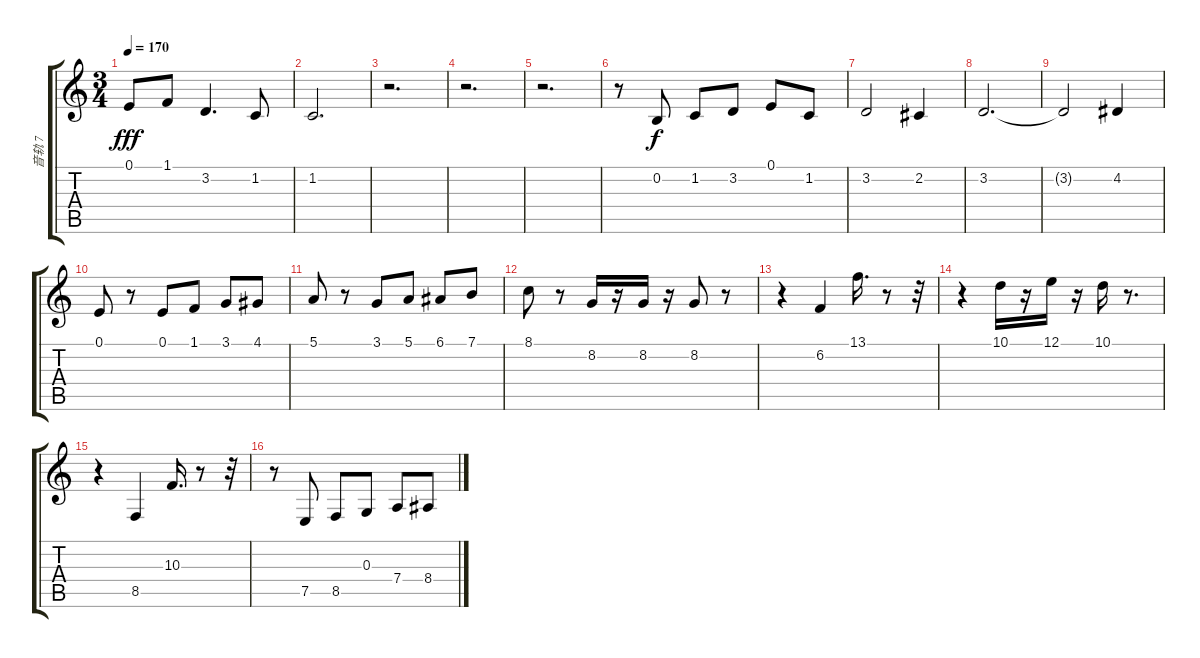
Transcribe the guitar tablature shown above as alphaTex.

\track ("音轨 7" "音轨 7") {instrument stringensemble1}
\staff {score tabs}
\tuning (E4 B3 G3 D3 A2 E2) {hide}
\ts (3 4)
\tempo 170
\clef g2
\ks c
0.1.8{dy fff} 1.1.8 3.2.4{d} 1.2.8 |
1.2.2{d} |
r.2{d} |
r.2{d} |
r.2{d} |
r.8 0.2.8{dy f} 1.2.8 3.2.8 0.1.8 1.2.8 |
3.2.2 2.2.4 |
3.2.2{d} |
3.2{t}.2 4.2.4 |
0.1.8 r.8 0.1.8 1.1.8 3.1.8 4.1.8 |
5.1.8 r.8 3.1.8 5.1.8 6.1.8 7.1.8 |
8.1.8 r.8 8.2.16 r.16 8.2.16 r.16 8.2.8 r.8 |
r.4 6.2.4 13.1.16{d} r.8 r.32 |
r.4 10.1.16 r.16 12.1.16 r.16 10.1.16 r.8{d} |
r.4 8.5.4 10.3.16{d} r.8 r.32 |
r.8 7.5.8 8.5.8 0.3.8 7.4.8 8.4.8
